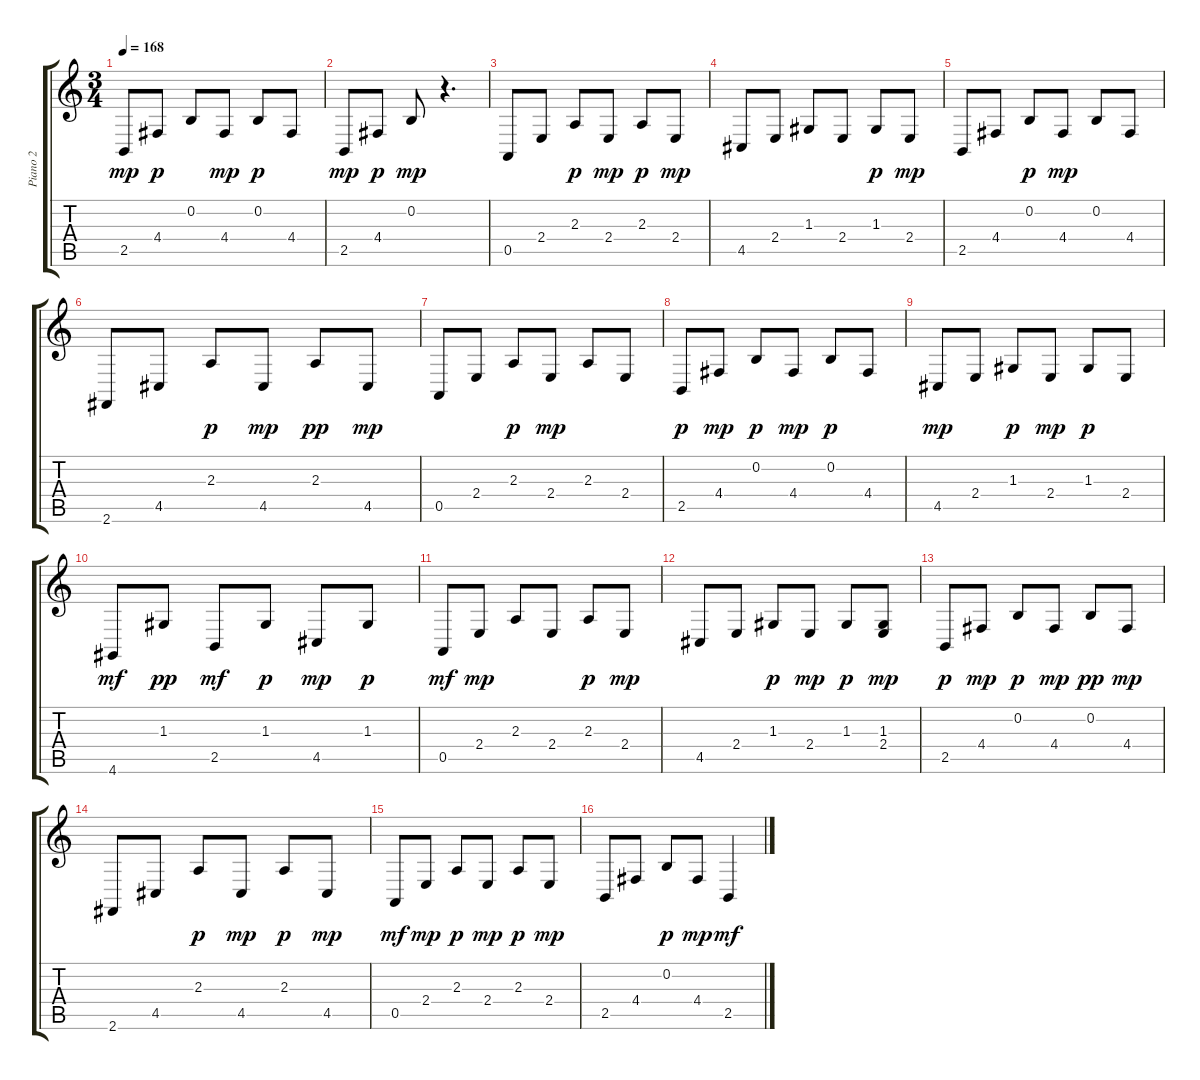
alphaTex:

\track ("Piano 2" "Piano 2") {instrument acousticgrandpiano}
\staff {score tabs}
\tuning (E4 B3 G3 D3 A2 E2) {hide}
\ts (3 4)
\tempo 168
\clef g2
\ks c
2.5.8{dy mp} 4.4.8{dy p} 0.2.8 4.4.8{dy mp} 0.2.8{dy p} 4.4.8 |
2.5.8{dy mp} 4.4.8{dy p} 0.2.8{dy mp} r.4{d} |
0.5.8 2.4.8 2.3.8{dy p} 2.4.8{dy mp} 2.3.8{dy p} 2.4.8{dy mp} |
4.5.8 2.4.8 1.3.8 2.4.8 1.3.8{dy p} 2.4.8{dy mp} |
2.5.8 4.4.8 0.2.8{dy p} 4.4.8{dy mp} 0.2.8 4.4.8 |
2.6.8 4.5.8 2.3.8{dy p} 4.5.8{dy mp} 2.3.8{dy pp} 4.5.8{dy mp} |
0.5.8 2.4.8 2.3.8{dy p} 2.4.8{dy mp} 2.3.8 2.4.8 |
2.5.8{dy p} 4.4.8{dy mp} 0.2.8{dy p} 4.4.8{dy mp} 0.2.8{dy p} 4.4.8 |
4.5.8{dy mp} 2.4.8 1.3.8{dy p} 2.4.8{dy mp} 1.3.8{dy p} 2.4.8 |
4.6.8{dy mf} 1.3.8{dy pp} 2.5.8{dy mf} 1.3.8{dy p} 4.5.8{dy mp} 1.3.8{dy p} |
0.5.8{dy mf} 2.4.8{dy mp} 2.3.8 2.4.8 2.3.8{dy p} 2.4.8{dy mp} |
4.5.8 2.4.8 1.3.8{dy p} 2.4.8{dy mp} 1.3.8{dy p} (1.3 2.4).8{dy mp} |
2.5.8{dy p} 4.4.8{dy mp} 0.2.8{dy p} 4.4.8{dy mp} 0.2.8{dy pp} 4.4.8{dy mp} |
2.6.8 4.5.8 2.3.8{dy p} 4.5.8{dy mp} 2.3.8{dy p} 4.5.8{dy mp} |
0.5.8{dy mf} 2.4.8{dy mp} 2.3.8{dy p} 2.4.8{dy mp} 2.3.8{dy p} 2.4.8{dy mp} |
2.5.8 4.4.8 0.2.8{dy p} 4.4.8{dy mp} 2.5.4{dy mf}
